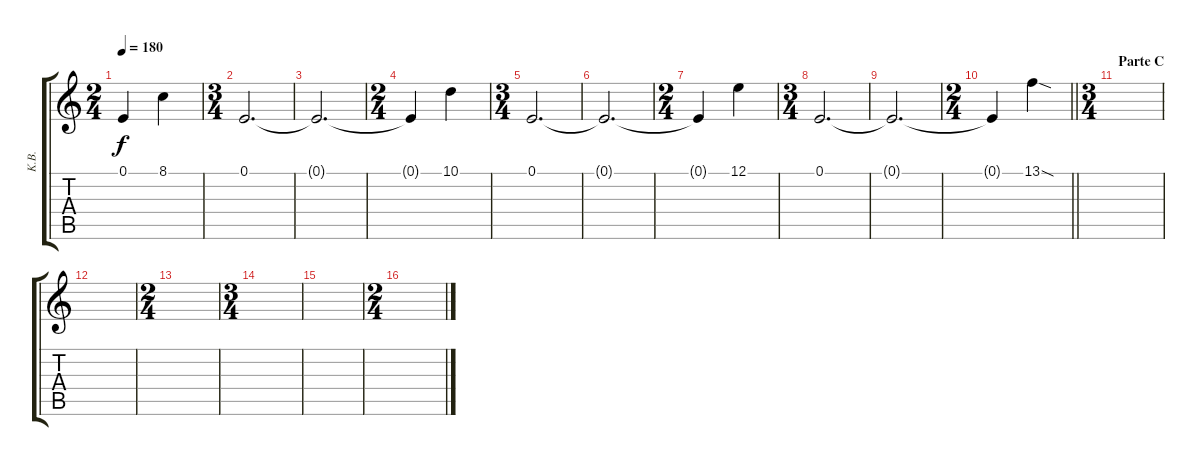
\track ("K.B." "K.B.") {instrument lead1square}
\staff {score tabs}
\tuning (E4 B3 G3 D3 A2 E2) {hide}
\ts (2 4)
\tempo 180
\clef g2
\ks c
0.1{t}.4{dy f} 8.1.4 |
\ts (3 4)
0.1.2{d} |
0.1{t}.2{d} |
\ts (2 4)
0.1{t}.4 10.1.4 |
\ts (3 4)
0.1.2{d} |
0.1{t}.2{d} |
\ts (2 4)
0.1{t}.4 12.1.4 |
\ts (3 4)
0.1.2{d} |
0.1{t}.2{d} |
\ts (2 4)
\barLineRight lightlight
0.1{t}.4 13.1{sod}.4 |
\ts (3 4)
\section ("" "Parte C")
|
|
\ts (2 4)
|
\ts (3 4)
|
|
\ts (2 4)
